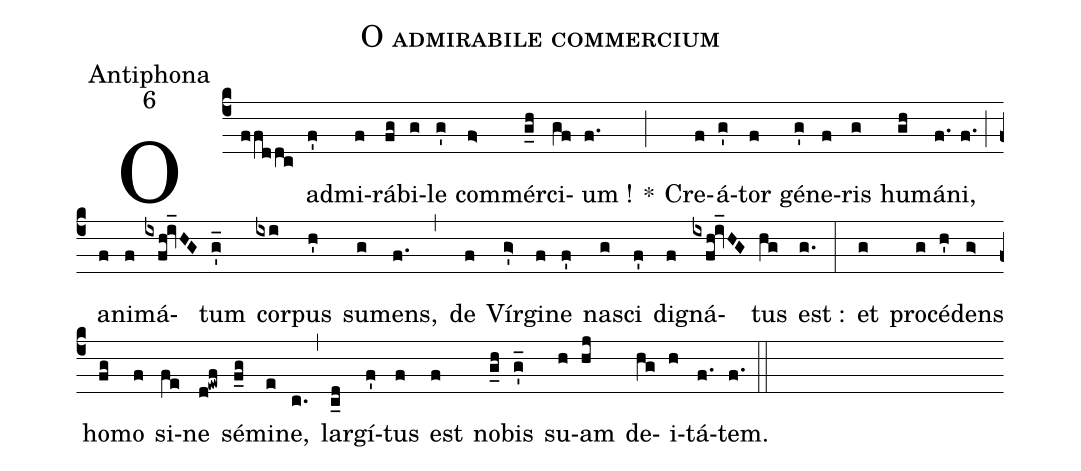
name:O admirabile commercium;
office-part:Antiphona;
mode:6;
%%
(c4) O(ffddc) ad(f')mi(f)rá(fg)bi(g)le(g') com(f>)mér(g_h)ci(gf)um !(f.) *(;) Cre(f)á(g')tor(f) gé(g')ne(f)ris(g) hu(gh)má(f.)ni,(f.) (;) a(f)ni(f)má(ixfh!iv_HG)tum(g_') cor(ixi)pus(h') su(g)mens,(f.) (,) de(f) Vír(g>')gi(f)ne(f') na(g)sci(f') di(f)gná(ixfh!iv_HG)tus(hg) est :(g.) (:) et(g) pro(g)cé(h')dens(g>) ho(fg)mo(f) si(fe)ne(d!ewf) sé(f_g)mi(e)ne,(c.) (,) lar(c_d)gí(f')tus(f) est(f) no(g_h)bis(g_') su(h)am(hj) de(hg)i(h)tá(f.)tem.(f.) (::)
